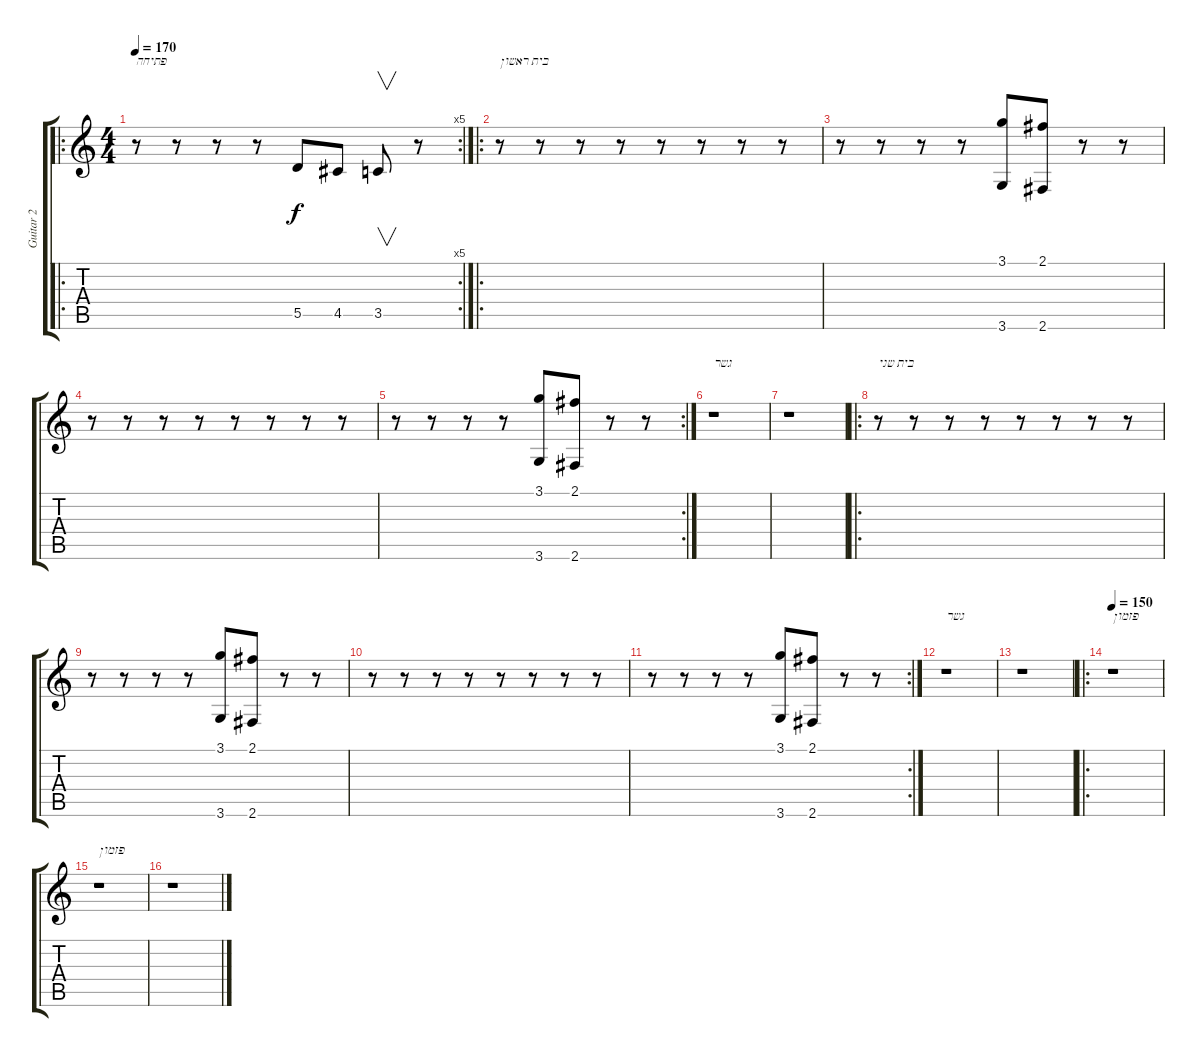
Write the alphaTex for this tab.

\track ("Guitar 2" "Guitar 2") {instrument electricguitarclean}
\staff {score tabs}
\tuning (E4 B3 G3 D3 A2 E2) {hide}
\ro
\rc 5
\ts (4 4)
\tempo 170
\clef g2
\ks c
r.8{txt "פתיחה" dy f instrument electricguitarclean} r.8 r.8 r.8 5.5.8 4.5.8 3.5.8{v} r.8 |
\ro
r.8{txt "בית ראשון"} r.8 r.8 r.8 r.8 r.8 r.8 r.8 |
r.8 r.8 r.8 r.8 (3.1 3.6).8 (2.1 2.6).8 r.8 r.8 |
r.8 r.8 r.8 r.8 r.8 r.8 r.8 r.8 |
\rc 2
r.8 r.8 r.8 r.8 (3.1 3.6).8 (2.1 2.6).8 r.8 r.8 |
r.1{txt "גשר"} |
r.1 |
\ro
r.8{txt "בית שני"} r.8 r.8 r.8 r.8 r.8 r.8 r.8 |
r.8 r.8 r.8 r.8 (3.1 3.6).8 (2.1 2.6).8 r.8 r.8 |
r.8 r.8 r.8 r.8 r.8 r.8 r.8 r.8 |
\rc 2
r.8 r.8 r.8 r.8 (3.1 3.6).8 (2.1 2.6).8 r.8 r.8 |
r.1{txt "גשר"} |
r.1 |
\ro
\tempo 150
r.1{txt "פזמון"} |
r.1{txt "פזמון"} |
r.1
